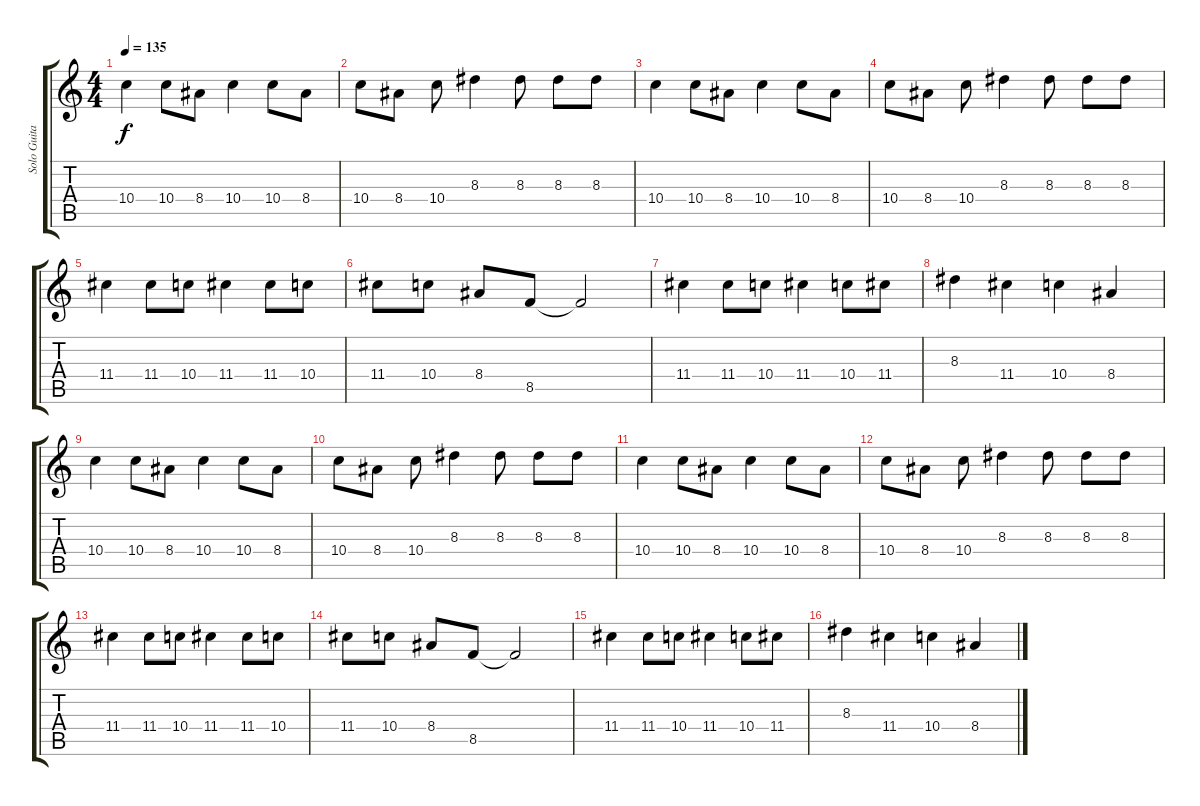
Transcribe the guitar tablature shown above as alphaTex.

\track ("Solo Guitar" "Solo Guita") {instrument distortionguitar}
\staff {score tabs}
\tuning (E4 B3 G3 D3 A2 E2) {hide}
\ts (4 4)
\tempo 135
\clef g2
\ks c
10.4.4{dy f} 10.4.8 8.4.8 10.4.4 10.4.8 8.4.8 |
10.4.8 8.4.8 10.4.8 8.3.4 8.3.8 8.3.8 8.3.8 |
10.4.4 10.4.8 8.4.8 10.4.4 10.4.8 8.4.8 |
10.4.8 8.4.8 10.4.8 8.3.4 8.3.8 8.3.8 8.3.8 |
11.4.4 11.4.8 10.4.8 11.4.4 11.4.8 10.4.8 |
11.4.8 10.4.8 8.4.8 8.5.8 8.5{t}.2 |
11.4.4 11.4.8 10.4.8 11.4.4 10.4.8 11.4.8 |
8.3.4 11.4.4 10.4.4 8.4.4 |
10.4.4 10.4.8 8.4.8 10.4.4 10.4.8 8.4.8 |
10.4.8 8.4.8 10.4.8 8.3.4 8.3.8 8.3.8 8.3.8 |
10.4.4 10.4.8 8.4.8 10.4.4 10.4.8 8.4.8 |
10.4.8 8.4.8 10.4.8 8.3.4 8.3.8 8.3.8 8.3.8 |
11.4.4 11.4.8 10.4.8 11.4.4 11.4.8 10.4.8 |
11.4.8 10.4.8 8.4.8 8.5.8 8.5{t}.2 |
11.4.4 11.4.8 10.4.8 11.4.4 10.4.8 11.4.8 |
8.3.4 11.4.4 10.4.4 8.4.4
